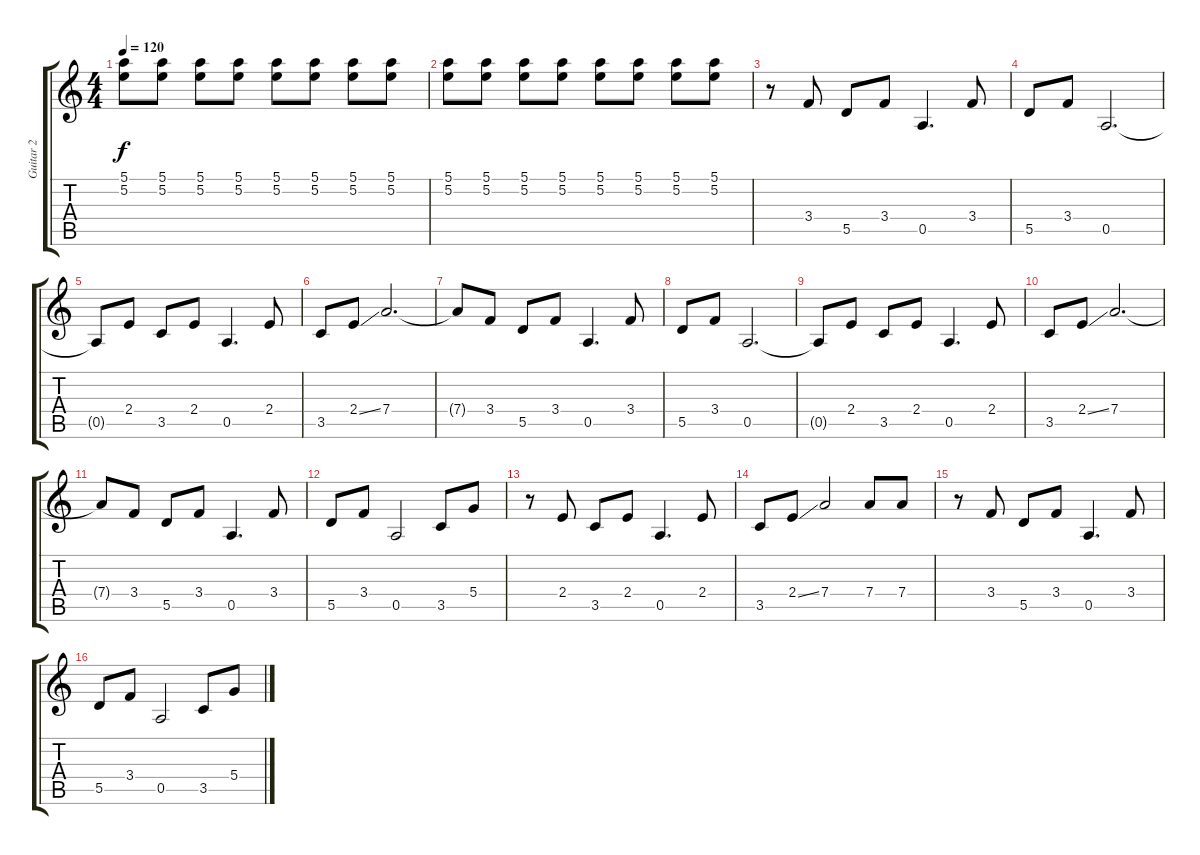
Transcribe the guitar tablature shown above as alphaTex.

\track ("Guitar 2" "Guitar 2") {instrument distortionguitar}
\staff {score tabs}
\tuning (E4 B3 G3 D3 A2 E2) {hide}
\ts (4 4)
\tempo 120
\clef g2
\ks c
(5.1 5.2).8{dy f} (5.1 5.2).8 (5.1 5.2).8 (5.1 5.2).8 (5.1 5.2).8 (5.1 5.2).8 (5.1 5.2).8 (5.1 5.2).8 |
(5.1 5.2).8 (5.1 5.2).8 (5.1 5.2).8 (5.1 5.2).8 (5.1 5.2).8 (5.1 5.2).8 (5.1 5.2).8 (5.1 5.2).8 |
r.8 3.4.8 5.5.8 3.4.8 0.5.4{d} 3.4.8 |
5.5.8 3.4.8 0.5.2{d} |
0.5{t}.8 2.4.8 3.5.8 2.4.8 0.5.4{d} 2.4.8 |
3.5.8 2.4{ss}.8 7.4.2{d} |
7.4{t}.8 3.4.8 5.5.8 3.4.8 0.5.4{d} 3.4.8 |
5.5.8 3.4.8 0.5.2{d} |
0.5{t}.8 2.4.8 3.5.8 2.4.8 0.5.4{d} 2.4.8 |
3.5.8 2.4{ss}.8 7.4.2{d} |
7.4{t}.8 3.4.8 5.5.8 3.4.8 0.5.4{d} 3.4.8 |
5.5.8 3.4.8 0.5.2 3.5.8 5.4.8 |
r.8 2.4.8 3.5.8 2.4.8 0.5.4{d} 2.4.8 |
3.5.8 2.4{ss}.8 7.4.2 7.4.8 7.4.8 |
r.8 3.4.8 5.5.8 3.4.8 0.5.4{d} 3.4.8 |
5.5.8 3.4.8 0.5.2 3.5.8 5.4.8
